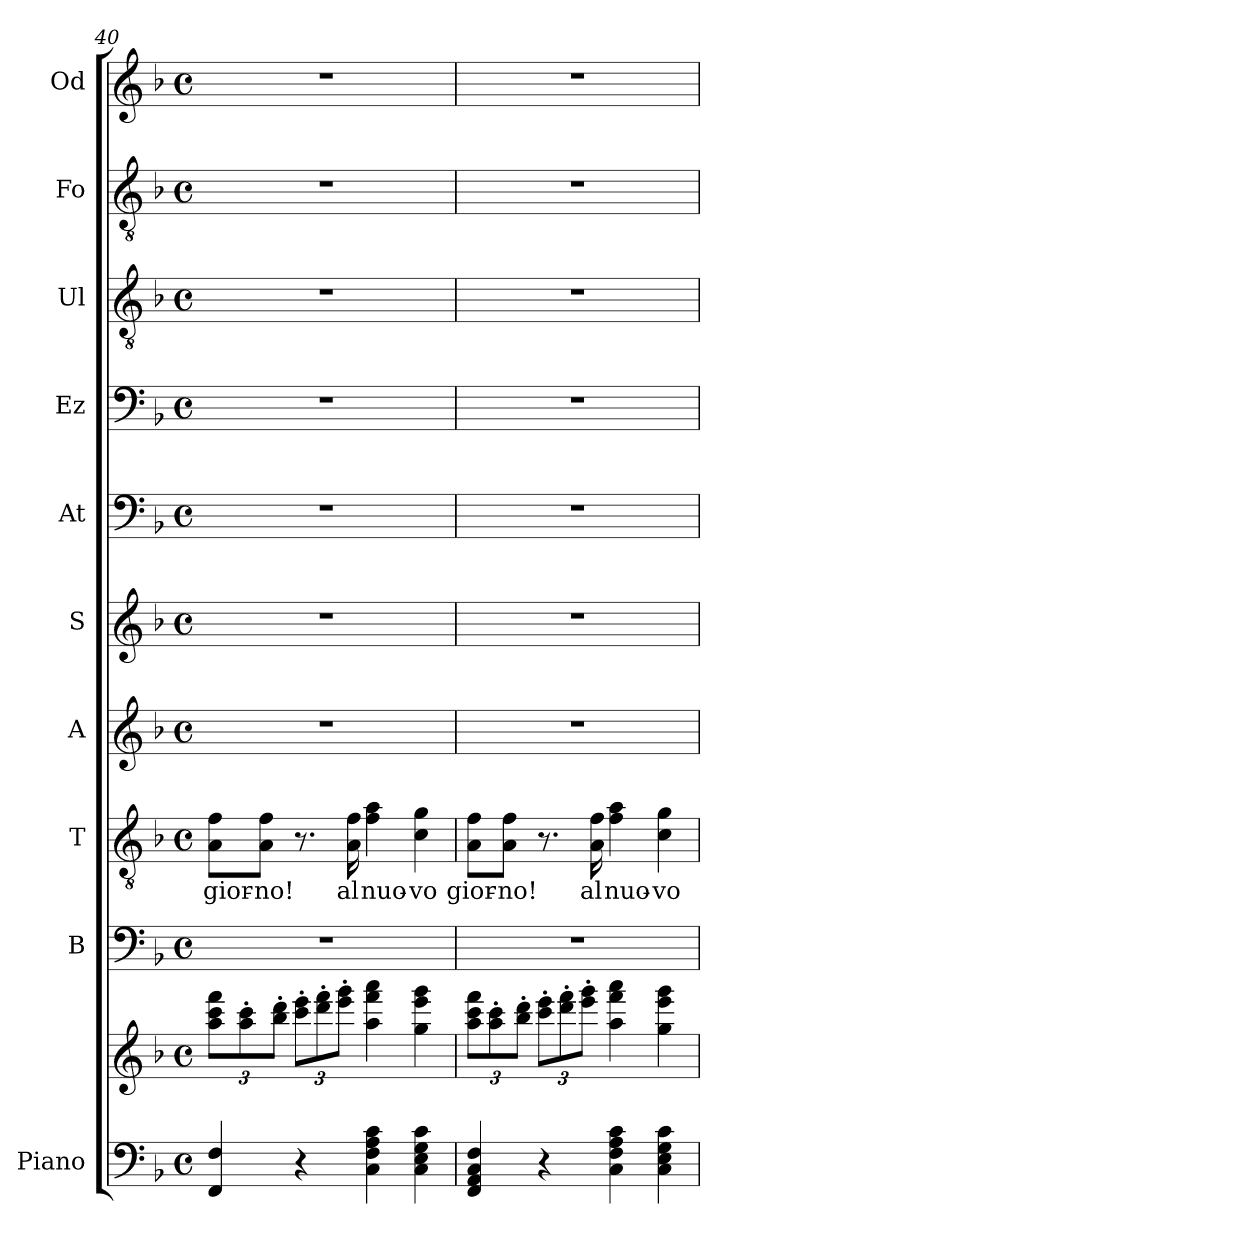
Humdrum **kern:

**kern	**kern	**kern	**kern	**text	**kern	**kern	**kern	**kern	**kern	**kern	**kern
*part10	*part10	*part9	*part8	*part8	*part7	*part6	*part5	*part4	*part3	*part2	*part1
*staff11	*staff10	*staff9	*staff8	*staff8	*staff7	*staff6	*staff5	*staff4	*staff3	*staff2	*staff1
*I"Piano	*	*I"B	*I"T	*	*I"A	*I"S	*I"At	*I"Ez	*I"Ul	*I"Fo	*I"Od
*I'Pno	*	*I'B	*I'T	*	*I'A	*I'S	*I'At	*I'Ez	*I'Ul	*I'Fo	*I'Od
!!LO:LB:g=z
*clefF4	*clefG2	*clefF4	*clefGv2	*	*clefG2	*clefG2	*clefF4	*clefF4	*clefGv2	*clefGv2	*clefG2
*k[b-]	*k[b-]	*k[b-]	*k[b-]	*	*k[b-]	*k[b-]	*k[b-]	*k[b-]	*k[b-]	*k[b-]	*k[b-]
*M4/4	*M4/4	*M4/4	*M4/4	*	*M4/4	*M4/4	*M4/4	*M4/4	*M4/4	*M4/4	*M4/4
*met(c)	*met(c)	*met(c)	*met(c)	*	*met(c)	*met(c)	*met(c)	*met(c)	*met(c)	*met(c)	*met(c)
*	*Xbrackettup	*	*	*	*	*	*	*	*	*	*
=40	=40	=40	=40	=40	=40	=40	=40	=40	=40	=40	=40
!	!	!	!	!LO:LY:b	!	!	!	!	!	!	!
4FF/ 4F/	12aa\ 12ccc\ 12fff\L	1r	8A!\ 8f\L	gior-	1r	1r	1r	1r	1r	1r	1r
.	12aa\' 12ccc\'	.	.	.	.	.	.	.	.	.	.
!	!	!	!	!LO:LY:b	!	!	!	!	!	!	!
.	.	.	8A!\ 8f\J	-no!	.	.	.	.	.	.	.
.	12bb-\' 12ddd\'J	.	.	.	.	.	.	.	.	.	.
4r	12ccc\' 12eee\'L	.	8.r	.	.	.	.	.	.	.	.
.	12ddd\' 12fff\'	.	.	.	.	.	.	.	.	.	.
.	12eee\' 12ggg\'J	.	.	.	.	.	.	.	.	.	.
!	!	!	!	!LO:LY:b	!	!	!	!	!	!	!
.	.	.	16A!\ 16f\	al	.	.	.	.	.	.	.
!	!	!	!	!LO:LY:b	!	!	!	!	!	!	!
4C\ 4F\ 4A\ 4c\	4aa\ 4fff\ 4aaa\	.	4f!\ 4a\	nuo-	.	.	.	.	.	.	.
!	!	!	!	!LO:LY:b	!	!	!	!	!	!	!
4C\ 4E\ 4G\ 4c\	4gg\ 4eee\ 4ggg\	.	4c!\ 4g\	-vo	.	.	.	.	.	.	.
=41	=41	=41	=41	=41	=41	=41	=41	=41	=41	=41	=41
!	!	!	!	!LO:LY:b	!	!	!	!	!	!	!
4FF/ 4AA/ 4C/ 4F/	12aa\ 12ccc\ 12fff\L	1r	8A!\ 8f\L	gior-	1r	1r	1r	1r	1r	1r	1r
.	12aa\' 12ccc\'	.	.	.	.	.	.	.	.	.	.
!	!	!	!	!LO:LY:b	!	!	!	!	!	!	!
.	.	.	8A!\ 8f\J	-no!	.	.	.	.	.	.	.
.	12bb-\' 12ddd\'J	.	.	.	.	.	.	.	.	.	.
4r	12ccc\' 12eee\'L	.	8.r	.	.	.	.	.	.	.	.
.	12ddd\' 12fff\'	.	.	.	.	.	.	.	.	.	.
.	12eee\' 12ggg\'J	.	.	.	.	.	.	.	.	.	.
!	!	!	!	!LO:LY:b	!	!	!	!	!	!	!
.	.	.	16A!\ 16f\	al	.	.	.	.	.	.	.
!	!	!	!	!LO:LY:b	!	!	!	!	!	!	!
4C\ 4F\ 4A\ 4c\	4aa\ 4fff\ 4aaa\	.	4f!\ 4a\	nuo-	.	.	.	.	.	.	.
!	!	!	!	!LO:LY:b	!	!	!	!	!	!	!
4C\ 4E\ 4G\ 4c\	4gg\ 4eee\ 4ggg\	.	4c!\ 4g\	-vo	.	.	.	.	.	.	.
=	=	=	=	=	=	=	=	=	=	=	=
*-	*-	*-	*-	*-	*-	*-	*-	*-	*-	*-	*-
